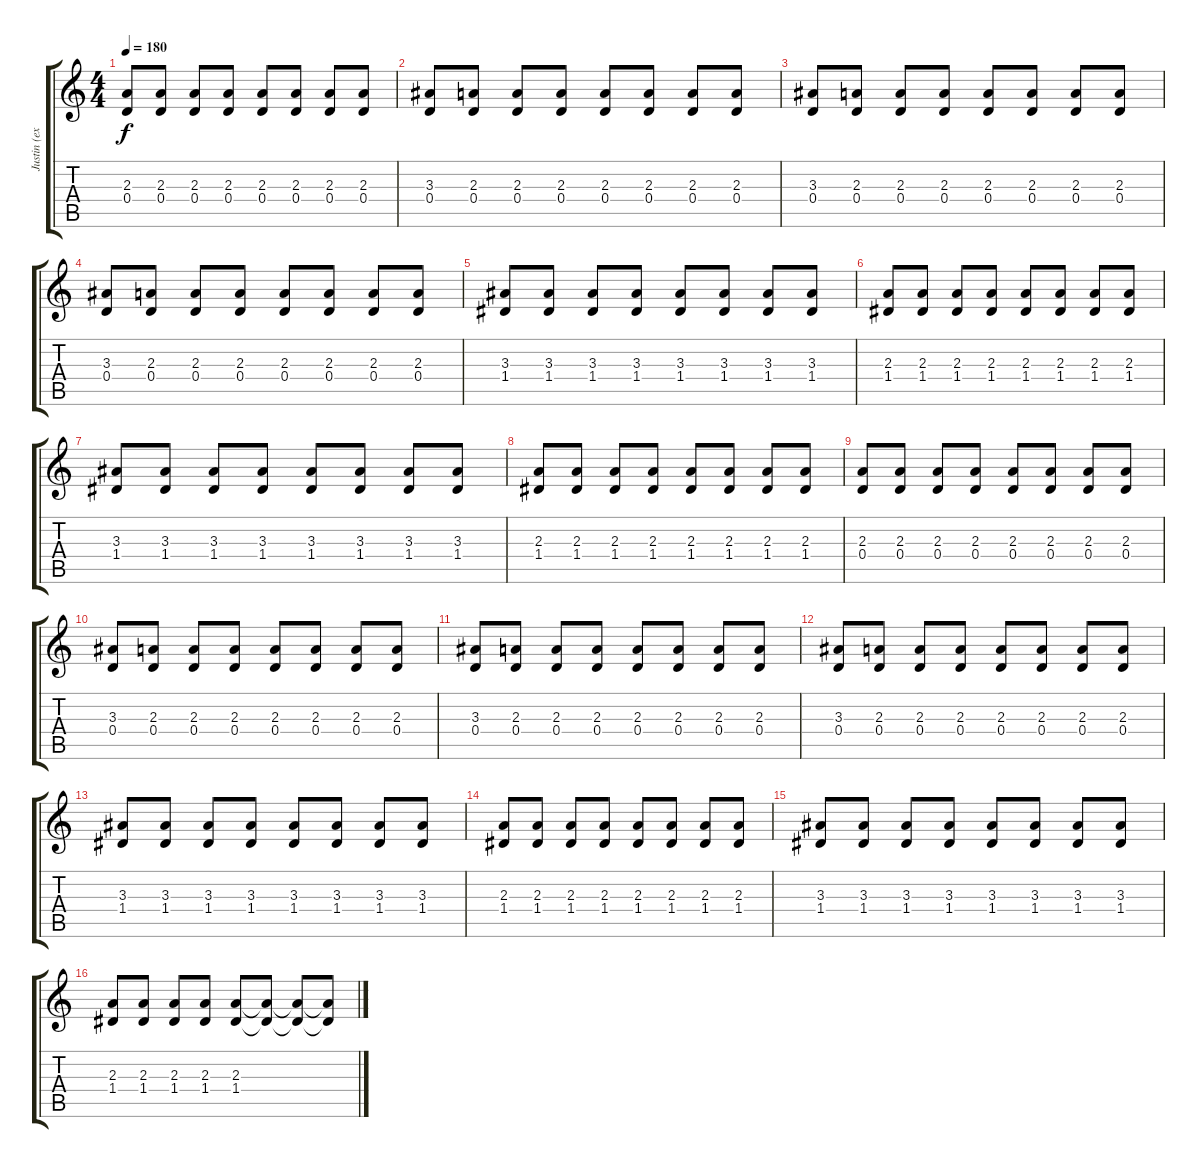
\track ("Justin (extra)" "Justin (ex") {instrument acousticguitarnylon}
\staff {score tabs}
\tuning (E4 B3 G3 D3 A2 E2) {hide}
\ts (4 4)
\tempo 180
\clef g2
\ks c
(2.3 0.4).8{txt "" dy f instrument acousticguitarnylon} (2.3 0.4).8 (2.3 0.4).8 (2.3 0.4).8 (2.3 0.4).8 (2.3 0.4).8 (2.3 0.4).8 (2.3 0.4).8 |
(3.3 0.4).8 (2.3 0.4).8 (2.3 0.4).8 (2.3 0.4).8 (2.3 0.4).8 (2.3 0.4).8 (2.3 0.4).8 (2.3 0.4).8 |
(3.3 0.4).8 (2.3 0.4).8 (2.3 0.4).8 (2.3 0.4).8 (2.3 0.4).8 (2.3 0.4).8 (2.3 0.4).8 (2.3 0.4).8 |
(3.3 0.4).8 (2.3 0.4).8 (2.3 0.4).8 (2.3 0.4).8 (2.3 0.4).8 (2.3 0.4).8 (2.3 0.4).8 (2.3 0.4).8 |
(3.3 1.4).8 (3.3 1.4).8 (3.3 1.4).8 (3.3 1.4).8 (3.3 1.4).8 (3.3 1.4).8 (3.3 1.4).8 (3.3 1.4).8 |
(2.3 1.4).8 (2.3 1.4).8 (2.3 1.4).8 (2.3 1.4).8 (2.3 1.4).8 (2.3 1.4).8 (2.3 1.4).8 (2.3 1.4).8 |
(3.3 1.4).8 (3.3 1.4).8 (3.3 1.4).8 (3.3 1.4).8 (3.3 1.4).8 (3.3 1.4).8 (3.3 1.4).8 (3.3 1.4).8 |
(2.3 1.4).8 (2.3 1.4).8 (2.3 1.4).8 (2.3 1.4).8 (2.3 1.4).8 (2.3 1.4).8 (2.3 1.4).8 (2.3 1.4).8 |
(2.3 0.4).8 (2.3 0.4).8 (2.3 0.4).8 (2.3 0.4).8 (2.3 0.4).8 (2.3 0.4).8 (2.3 0.4).8 (2.3 0.4).8 |
(3.3 0.4).8 (2.3 0.4).8 (2.3 0.4).8 (2.3 0.4).8 (2.3 0.4).8 (2.3 0.4).8 (2.3 0.4).8 (2.3 0.4).8 |
(3.3 0.4).8 (2.3 0.4).8 (2.3 0.4).8 (2.3 0.4).8 (2.3 0.4).8 (2.3 0.4).8 (2.3 0.4).8 (2.3 0.4).8 |
(3.3 0.4).8 (2.3 0.4).8 (2.3 0.4).8 (2.3 0.4).8 (2.3 0.4).8 (2.3 0.4).8 (2.3 0.4).8 (2.3 0.4).8 |
(3.3 1.4).8 (3.3 1.4).8 (3.3 1.4).8 (3.3 1.4).8 (3.3 1.4).8 (3.3 1.4).8 (3.3 1.4).8 (3.3 1.4).8 |
(2.3 1.4).8 (2.3 1.4).8 (2.3 1.4).8 (2.3 1.4).8 (2.3 1.4).8 (2.3 1.4).8 (2.3 1.4).8 (2.3 1.4).8 |
(3.3 1.4).8 (3.3 1.4).8 (3.3 1.4).8 (3.3 1.4).8 (3.3 1.4).8 (3.3 1.4).8 (3.3 1.4).8 (3.3 1.4).8 |
(2.3 1.4).8 (2.3 1.4).8 (2.3 1.4).8 (2.3 1.4).8 (2.3 1.4).8 (2.3{t} 1.4{t}).8 (2.3{t} 1.4{t}).8 (2.3{t} 1.4{t}).8
